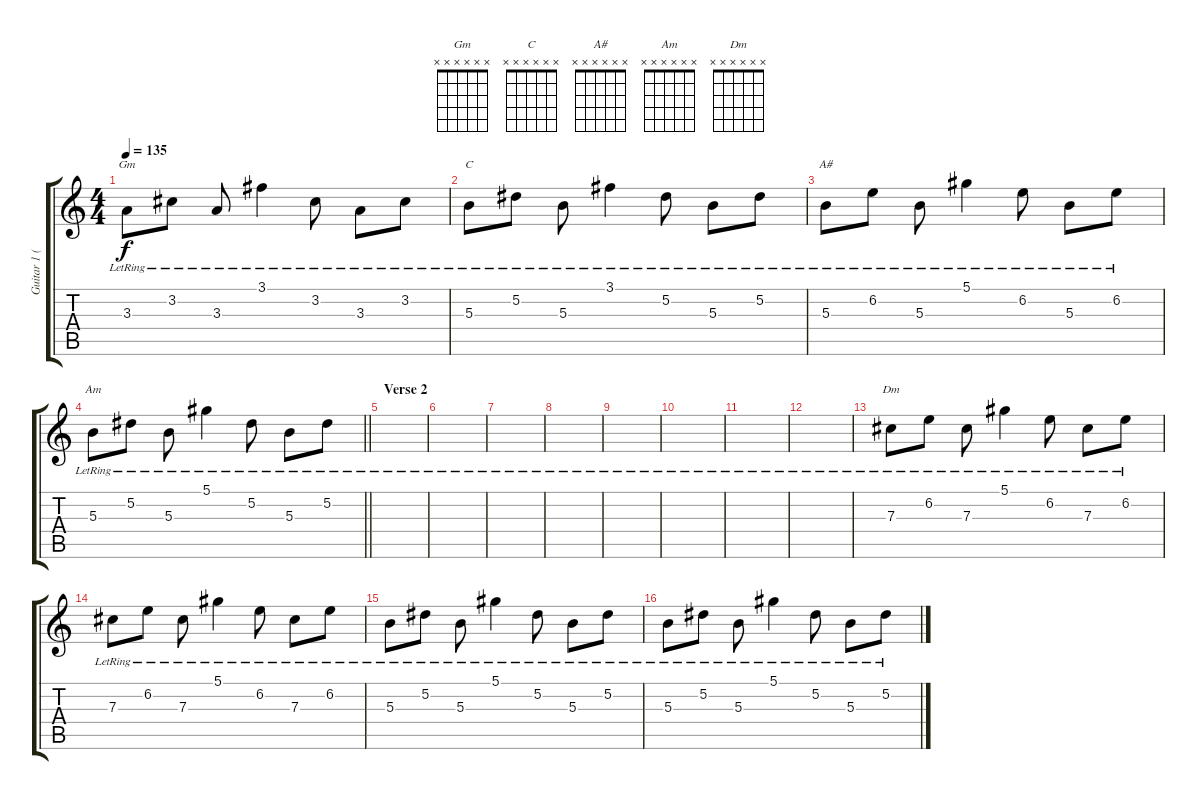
\track ("Guitar 1 (Lead)" "Guitar 1 (") {instrument electricguitarclean}
\staff {score tabs}
\tuning (Eb4 Bb3 Gb3 Db3 Ab2 Eb2) {hide}
\chord ("Gm" x x x x x x)
\chord ("C" x x x x x x)
\chord ("A#" x x x x x x)
\chord ("Am" x x x x x x)
\chord ("Dm" x x x x x x)
\ts (4 4)
\tempo 135
\clef g2
\ks c
3.3{lr}.8{ch "Gm" dy f} 3.2{lr}.8 3.3{lr}.8 3.1{lr}.4 3.2{lr}.8 3.3{lr}.8 3.2{lr}.8 |
5.3{lr}.8{ch "C"} 5.2{lr}.8 5.3{lr}.8 3.1{lr}.4 5.2{lr}.8 5.3{lr}.8 5.2{lr}.8 |
5.3{lr}.8{ch "A#"} 6.2{lr}.8 5.3{lr}.8 5.1{lr}.4 6.2{lr}.8 5.3{lr}.8 6.2{lr}.8 |
\barLineRight lightlight
5.3{lr}.8{ch "Am"} 5.2{lr}.8 5.3{lr}.8 5.1{lr}.4 5.2{lr}.8 5.3{lr}.8 5.2{lr}.8 |
\section ("" "Verse 2")
|
|
|
|
|
|
|
|
7.3{lr}.8{ch "Dm"} 6.2{lr}.8 7.3{lr}.8 5.1{lr}.4 6.2{lr}.8 7.3{lr}.8 6.2{lr}.8 |
7.3{lr}.8 6.2{lr}.8 7.3{lr}.8 5.1{lr}.4 6.2{lr}.8 7.3{lr}.8 6.2{lr}.8 |
5.3{lr}.8 5.2{lr}.8 5.3{lr}.8 5.1{lr}.4 5.2{lr}.8 5.3{lr}.8 5.2{lr}.8 |
5.3{lr}.8 5.2{lr}.8 5.3{lr}.8 5.1{lr}.4 5.2{lr}.8 5.3{lr}.8 5.2{lr}.8
